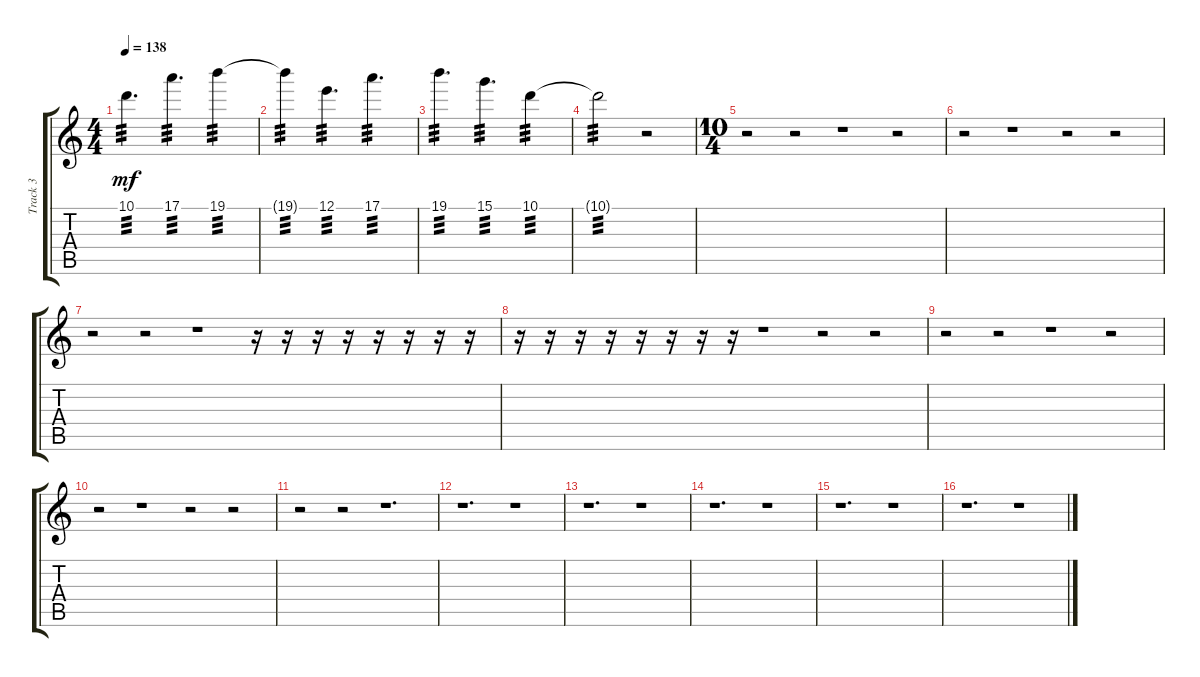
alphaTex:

\track ("Track 3" "Track 3") {instrument electricguitarclean}
\staff {score tabs}
\tuning (E4 B3 G3 D3 A2 E2) {hide}
\ts (4 4)
\tempo 138
\clef g2
\ks c
10.1{t}.4{d tp 3 dy mf} 17.1.4{d tp 3} 19.1.4{tp 3} |
19.1{t}.4{tp 3} 12.1.4{d tp 3} 17.1.4{d tp 3} |
19.1.4{d tp 3} 15.1.4{d tp 3} 10.1.4{tp 3} |
10.1{t}.2{tp 3} r.2 |
\ts (10 4)
r.2 r.2 r.1 r.2 |
r.2 r.1 r.2 r.2 |
r.2 r.2 r.1 r.16 r.16 r.16 r.16 r.16 r.16 r.16 r.16 |
r.16 r.16 r.16 r.16 r.16 r.16 r.16 r.16 r.1 r.2 r.2 |
r.2 r.2 r.1 r.2 |
r.2 r.1 r.2 r.2 |
r.2 r.2 r.1{d} |
r.1{d} r.1 |
r.1{d} r.1 |
r.1{d} r.1 |
r.1{d} r.1 |
r.1{d} r.1
